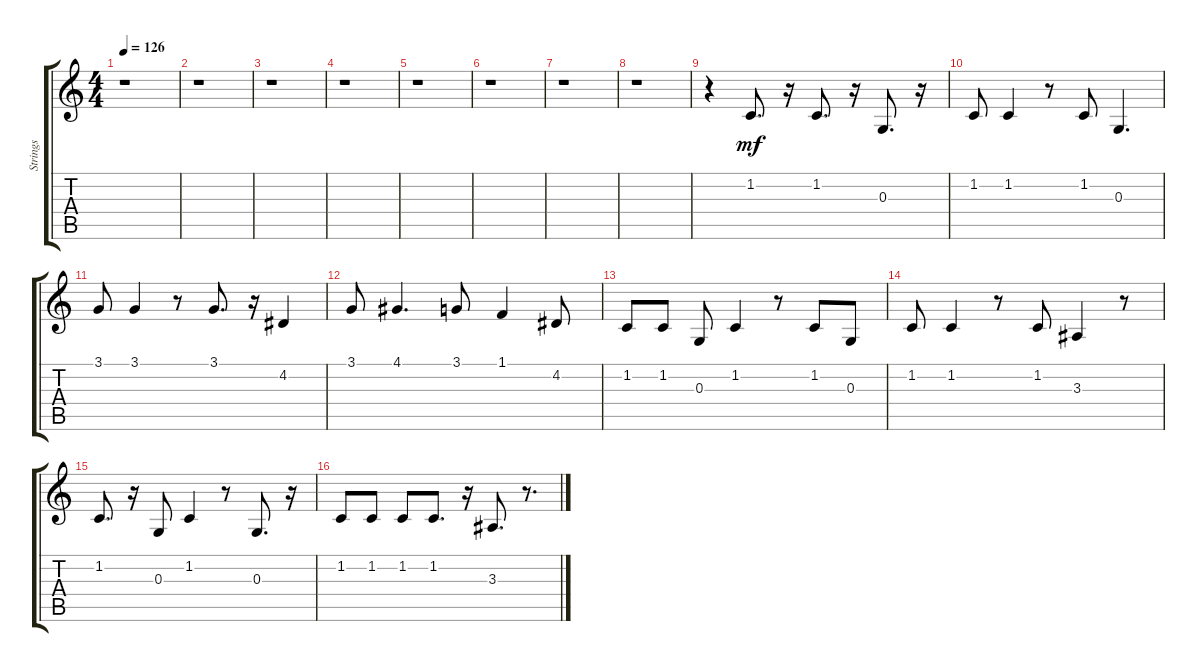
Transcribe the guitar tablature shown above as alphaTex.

\track ("Strings" "Strings") {instrument stringensemble1}
\staff {score tabs}
\tuning (E4 B3 G3 D3 A2 E2) {hide}
\ts (4 4)
\tempo 126
\clef g2
\ks c
r.1{dy f} |
r.1 |
r.1 |
r.1 |
r.1 |
r.1 |
r.1 |
r.1 |
r.4 1.2.8{d dy mf} r.16 1.2.8{d} r.16 0.3.8{d} r.16 |
1.2.8 1.2.4 r.8 1.2.8 0.3.4{d} |
3.1.8 3.1.4 r.8 3.1.8{d} r.16 4.2.4 |
3.1.8 4.1.4{d} 3.1.8 1.1.4 4.2.8 |
1.2.8 1.2.8 0.3.8 1.2.4 r.8 1.2.8 0.3.8 |
1.2.8 1.2.4 r.8 1.2.8 3.3.4 r.8 |
1.2.8{d} r.16 0.3.8 1.2.4 r.8 0.3.8{d} r.16 |
1.2.8 1.2.8 1.2.8 1.2.8{d} r.16 3.3.8{d} r.8{d}
